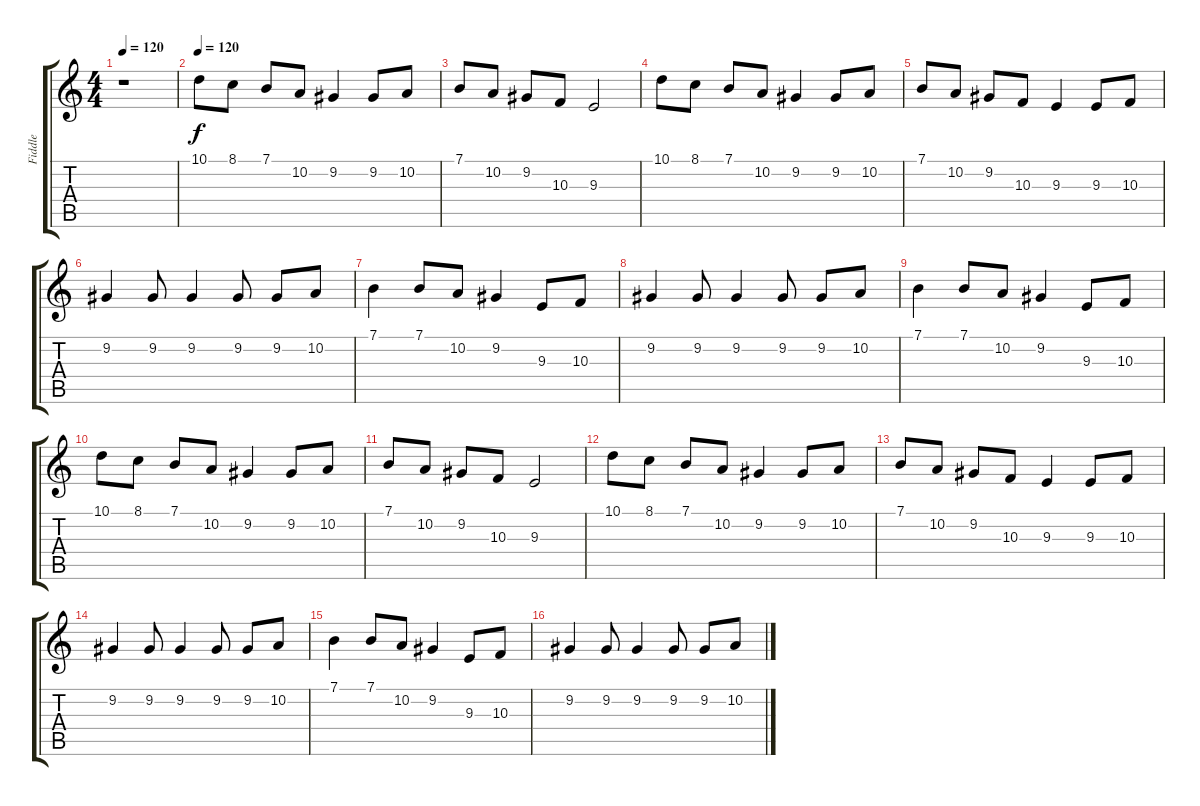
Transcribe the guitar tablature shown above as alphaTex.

\track ("Fiddle" "Fiddle") {instrument fiddle}
\staff {score tabs}
\tuning (E4 B3 G3 D3 A2 E2) {hide}
\ts (4 4)
\tempo 120
\clef g2
\ks c
r.1{dy f} |
\tempo 120
10.1.8 8.1.8 7.1.8 10.2.8 9.2.4 9.2.8 10.2.8 |
7.1.8 10.2.8 9.2.8 10.3.8 9.3.2 |
10.1.8 8.1.8 7.1.8 10.2.8 9.2.4 9.2.8 10.2.8 |
7.1.8 10.2.8 9.2.8 10.3.8 9.3.4 9.3.8 10.3.8 |
9.2.4 9.2.8 9.2.4 9.2.8 9.2.8 10.2.8 |
7.1.4 7.1.8 10.2.8 9.2.4 9.3.8 10.3.8 |
9.2.4 9.2.8 9.2.4 9.2.8 9.2.8 10.2.8 |
7.1.4 7.1.8 10.2.8 9.2.4 9.3.8 10.3.8 |
10.1.8 8.1.8 7.1.8 10.2.8 9.2.4 9.2.8 10.2.8 |
7.1.8 10.2.8 9.2.8 10.3.8 9.3.2 |
10.1.8 8.1.8 7.1.8 10.2.8 9.2.4 9.2.8 10.2.8 |
7.1.8 10.2.8 9.2.8 10.3.8 9.3.4 9.3.8 10.3.8 |
9.2.4 9.2.8 9.2.4 9.2.8 9.2.8 10.2.8 |
7.1.4 7.1.8 10.2.8 9.2.4 9.3.8 10.3.8 |
9.2.4 9.2.8 9.2.4 9.2.8 9.2.8 10.2.8
